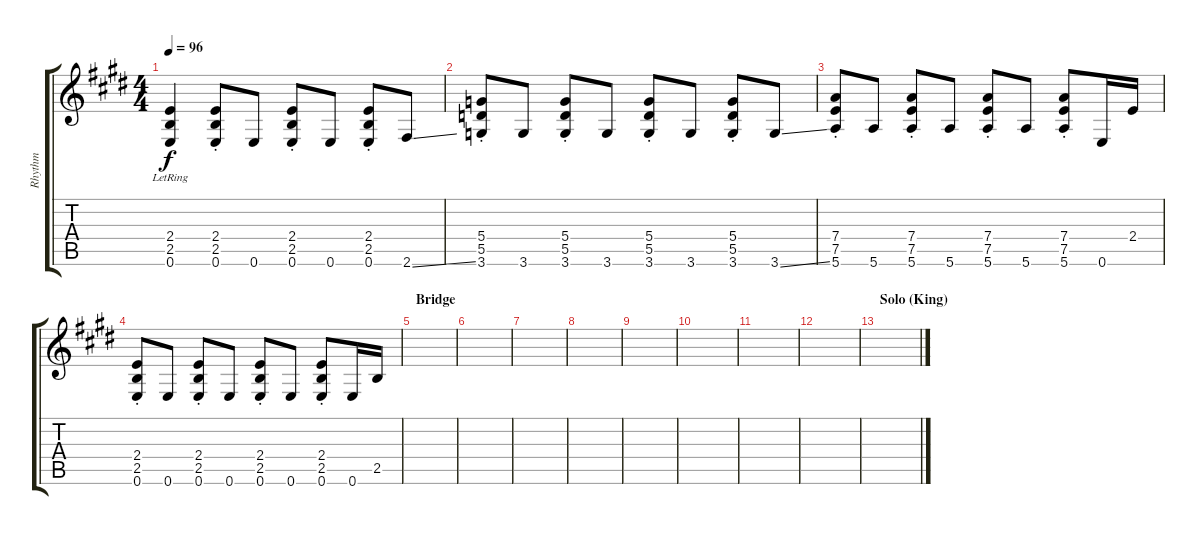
\track ("Rhythm" "Rhythm") {instrument electricguitarclean}
\staff {score tabs}
\tuning (E4 B3 G3 D3 A2 E2) {hide}
\ts (4 4)
\tempo 96
\clef g2
\ks e
(2.4{lr} 2.5{lr} 0.6{lr}).4{dy f} (2.4{st} 2.5{st} 0.6{st}).8 0.6.8 (2.4{st} 2.5{st} 0.6{st}).8 0.6.8 (2.4{st} 2.5{st} 0.6{st}).8 2.6{ss}.8 |
(5.4{st} 5.5{st} 3.6{st}).8 3.6.8 (5.4{st} 5.5{st} 3.6{st}).8 3.6.8 (5.4{st} 5.5{st} 3.6{st}).8 3.6.8 (5.4{st} 5.5{st} 3.6{st}).8 3.6{ss}.8 |
(7.4{st} 7.5{st} 5.6{st}).8 5.6.8 (7.4{st} 7.5{st} 5.6{st}).8 5.6.8 (7.4{st} 7.5{st} 5.6{st}).8 5.6.8 (7.4{st} 7.5{st} 5.6{st}).8 0.6.16 2.4.16 |
(2.4{st} 2.5{st} 0.6{st}).8 0.6.8 (2.4{st} 2.5{st} 0.6{st}).8 0.6.8 (2.4{st} 2.5{st} 0.6{st}).8 0.6.8 (2.4{st} 2.5{st} 0.6{st}).8 0.6.16 2.5.16 |
\section ("" "Bridge")
|
|
|
|
|
|
|
|
\section ("" "Solo (King)")
